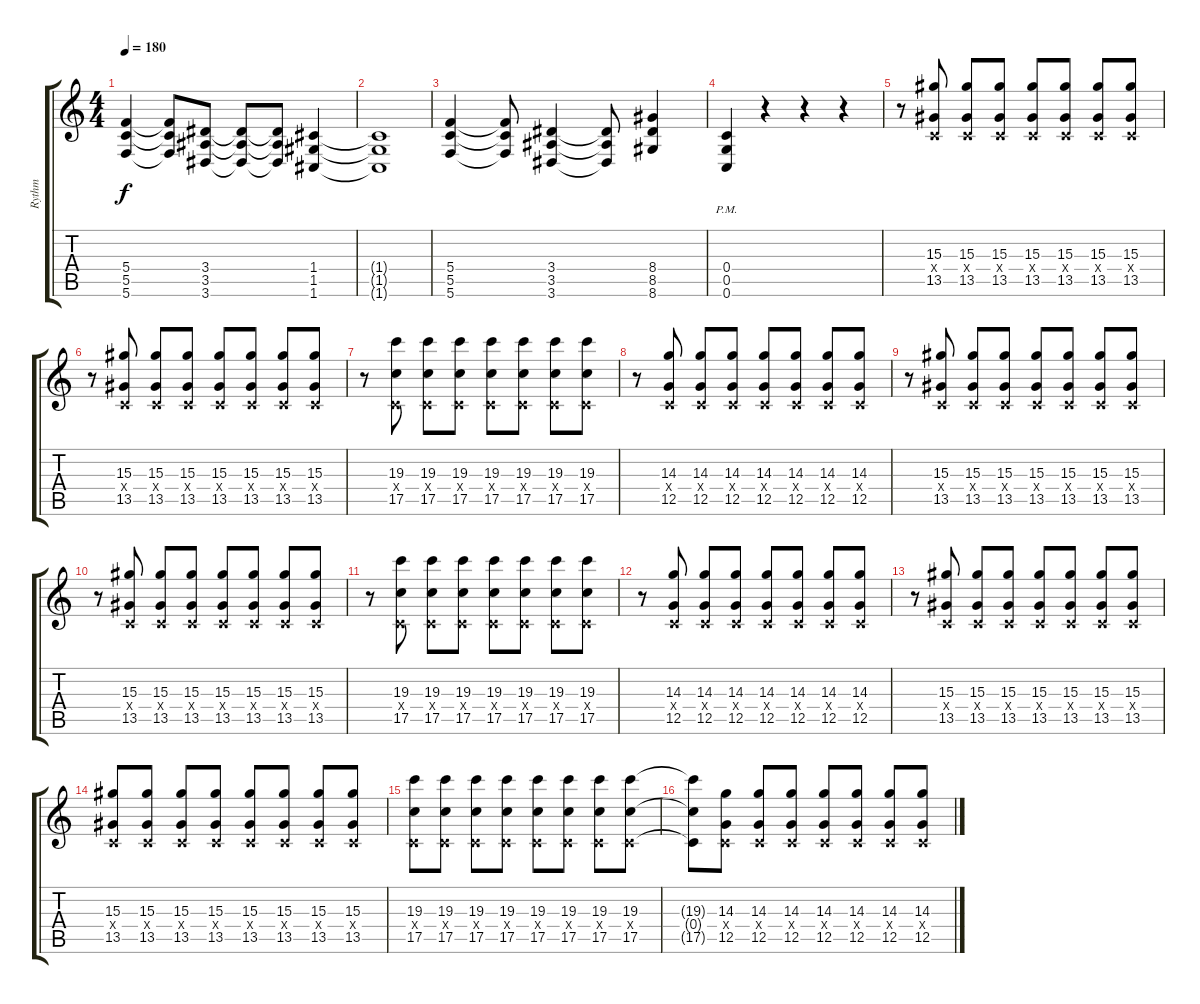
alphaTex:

\track ("Rythm" "Rythm") {instrument distortionguitar}
\staff {score tabs}
\tuning (D4 A3 F3 C3 G2 C2) {hide}
\ts (4 4)
\tempo 180
\clef g2
\ks c
(5.4 5.5 5.6).4{dy f} (5.4{t} 5.5{t} 5.6{t}).8 (3.4 3.5 3.6).8 (3.4{t} 3.5{t} 3.6{t}).8 (3.4{t} 3.5{t} 3.6{t}).8 (1.4 1.5 1.6).4 |
(1.4{t} 1.5{t} 1.6{t}).1 |
(5.4 5.5 5.6).4 (5.4{t} 5.5{t} 5.6{t}).8 (3.4 3.5 3.6).4 (3.4{t} 3.5{t} 3.6{t}).8 (8.4 8.5 8.6).4 |
(0.4{pm} 0.5{pm} 0.6{pm}).4 r.4 r.4 r.4 |
r.8 (15.3 0.4{x} 13.5).8 (15.3 0.4{x} 13.5).8 (15.3 0.4{x} 13.5).8 (15.3 0.4{x} 13.5).8 (15.3 0.4{x} 13.5).8 (15.3 0.4{x} 13.5).8 (15.3 0.4{x} 13.5).8 |
r.8 (15.3 0.4{x} 13.5).8 (15.3 0.4{x} 13.5).8 (15.3 0.4{x} 13.5).8 (15.3 0.4{x} 13.5).8 (15.3 0.4{x} 13.5).8 (15.3 0.4{x} 13.5).8 (15.3 0.4{x} 13.5).8 |
r.8 (19.3 0.4{x} 17.5).8 (19.3 0.4{x} 17.5).8 (19.3 0.4{x} 17.5).8 (19.3 0.4{x} 17.5).8 (19.3 0.4{x} 17.5).8 (19.3 0.4{x} 17.5).8 (19.3 0.4{x} 17.5).8 |
r.8 (14.3 0.4{x} 12.5).8 (14.3 0.4{x} 12.5).8 (14.3 0.4{x} 12.5).8 (14.3 0.4{x} 12.5).8 (14.3 0.4{x} 12.5).8 (14.3 0.4{x} 12.5).8 (14.3 0.4{x} 12.5).8 |
r.8 (15.3 0.4{x} 13.5).8 (15.3 0.4{x} 13.5).8 (15.3 0.4{x} 13.5).8 (15.3 0.4{x} 13.5).8 (15.3 0.4{x} 13.5).8 (15.3 0.4{x} 13.5).8 (15.3 0.4{x} 13.5).8 |
r.8 (15.3 0.4{x} 13.5).8 (15.3 0.4{x} 13.5).8 (15.3 0.4{x} 13.5).8 (15.3 0.4{x} 13.5).8 (15.3 0.4{x} 13.5).8 (15.3 0.4{x} 13.5).8 (15.3 0.4{x} 13.5).8 |
r.8 (19.3 0.4{x} 17.5).8 (19.3 0.4{x} 17.5).8 (19.3 0.4{x} 17.5).8 (19.3 0.4{x} 17.5).8 (19.3 0.4{x} 17.5).8 (19.3 0.4{x} 17.5).8 (19.3 0.4{x} 17.5).8 |
r.8 (14.3 0.4{x} 12.5).8 (14.3 0.4{x} 12.5).8 (14.3 0.4{x} 12.5).8 (14.3 0.4{x} 12.5).8 (14.3 0.4{x} 12.5).8 (14.3 0.4{x} 12.5).8 (14.3 0.4{x} 12.5).8 |
r.8 (15.3 0.4{x} 13.5).8 (15.3 0.4{x} 13.5).8 (15.3 0.4{x} 13.5).8 (15.3 0.4{x} 13.5).8 (15.3 0.4{x} 13.5).8 (15.3 0.4{x} 13.5).8 (15.3 0.4{x} 13.5).8 |
(15.3 0.4{x} 13.5).8 (15.3 0.4{x} 13.5).8 (15.3 0.4{x} 13.5).8 (15.3 0.4{x} 13.5).8 (15.3 0.4{x} 13.5).8 (15.3 0.4{x} 13.5).8 (15.3 0.4{x} 13.5).8 (15.3 0.4{x} 13.5).8 |
(19.3 0.4{x} 17.5).8 (19.3 0.4{x} 17.5).8 (19.3 0.4{x} 17.5).8 (19.3 0.4{x} 17.5).8 (19.3 0.4{x} 17.5).8 (19.3 0.4{x} 17.5).8 (19.3 0.4{x} 17.5).8 (19.3 0.4{x} 17.5).8 |
(19.3{t} 0.4{t} 17.5{t}).8 (14.3 0.4{x} 12.5).8 (14.3 0.4{x} 12.5).8 (14.3 0.4{x} 12.5).8 (14.3 0.4{x} 12.5).8 (14.3 0.4{x} 12.5).8 (14.3 0.4{x} 12.5).8 (14.3 0.4{x} 12.5).8
